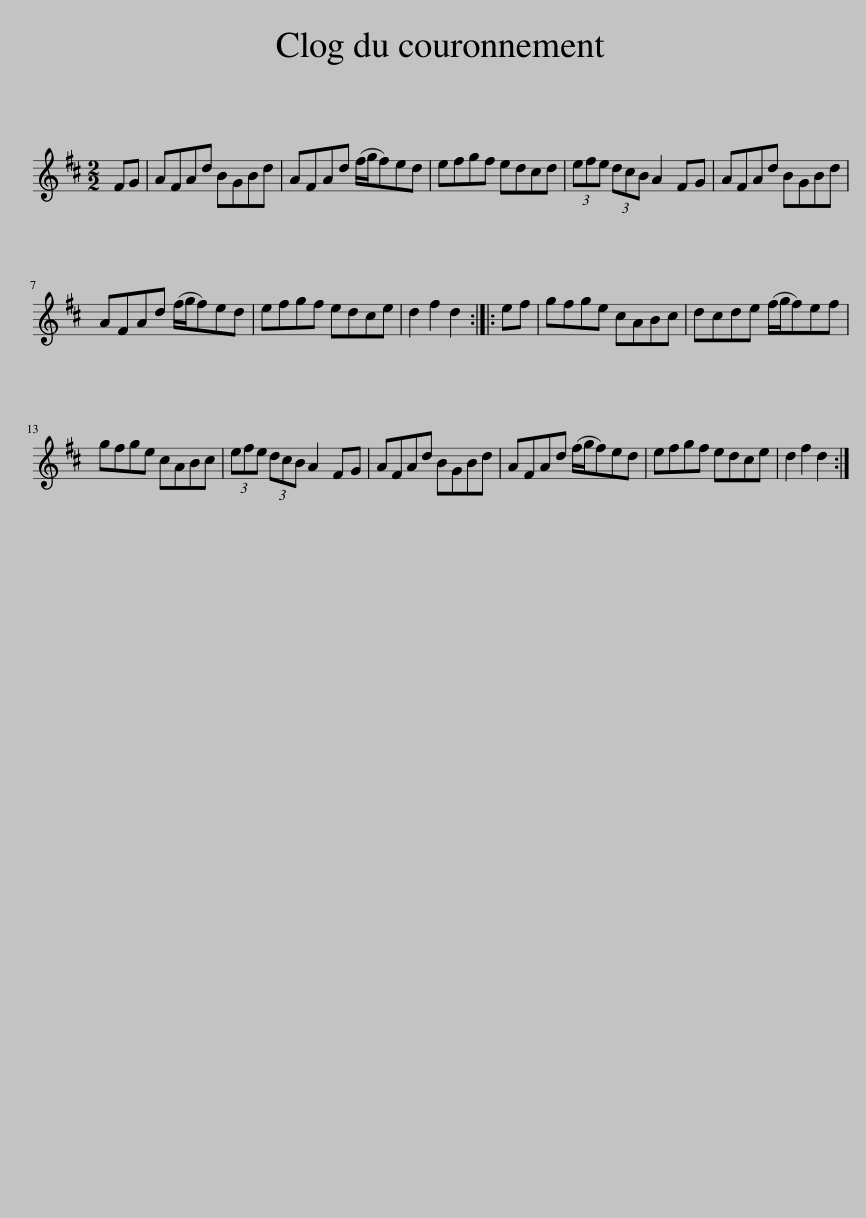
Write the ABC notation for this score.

X:1
L:1/8
M:2/2
I:linebreak $
K:D
V:1 treble
V:1
 FG | AFAd BGBd | AFAd (f/g/f)ed | efgf edcd | (3efe (3dcB A2 FG | %5
 AFAd BGBd |$ AFAd (f/g/f)ed | efgf edce | d2 f2 d2 :: ef | %10
 gfge cABc | dcde (f/g/f)ef |$ gfge cABc | (3efe (3dcB A2 FG | AFAd BGBd | %15
 AFAd (f/g/f)ed | efgf edce | d2 f2 d2 :| %18
